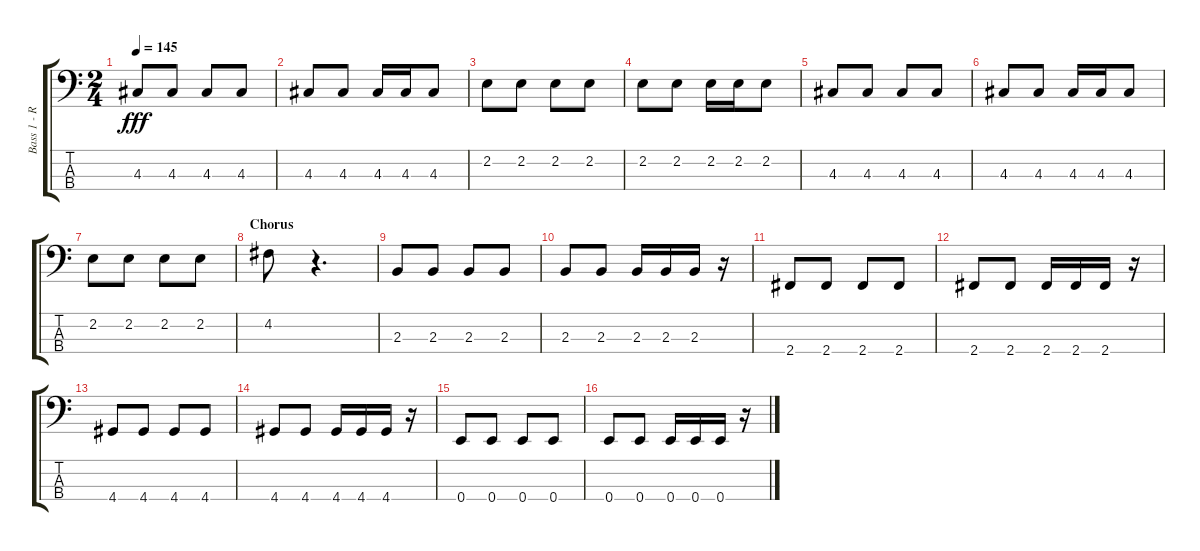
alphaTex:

\track ("Bass 1 - Rod" "Bass 1 - R") {instrument electricbasspick}
\staff {score tabs}
\tuning (G2 D2 A1 E1) {hide}
\ts (2 4)
\tempo 145
\clef f4
\ks c
4.3.8{dy fff} 4.3.8 4.3.8 4.3.8 |
4.3.8 4.3.8 4.3.16 4.3.16 4.3.8 |
2.2.8 2.2.8 2.2.8 2.2.8 |
2.2.8 2.2.8 2.2.16 2.2.16 2.2.8 |
4.3.8 4.3.8 4.3.8 4.3.8 |
4.3.8 4.3.8 4.3.16 4.3.16 4.3.8 |
2.2.8 2.2.8 2.2.8 2.2.8 |
\section ("" "Chorus")
4.2.8 r.4{d} |
2.3.8 2.3.8 2.3.8 2.3.8 |
2.3.8 2.3.8 2.3.16 2.3.16 2.3.16 r.16 |
2.4.8 2.4.8 2.4.8 2.4.8 |
2.4.8 2.4.8 2.4.16 2.4.16 2.4.16 r.16 |
4.4.8 4.4.8 4.4.8 4.4.8 |
4.4.8 4.4.8 4.4.16 4.4.16 4.4.16 r.16 |
0.4.8 0.4.8 0.4.8 0.4.8 |
0.4.8 0.4.8 0.4.16 0.4.16 0.4.16 r.16
